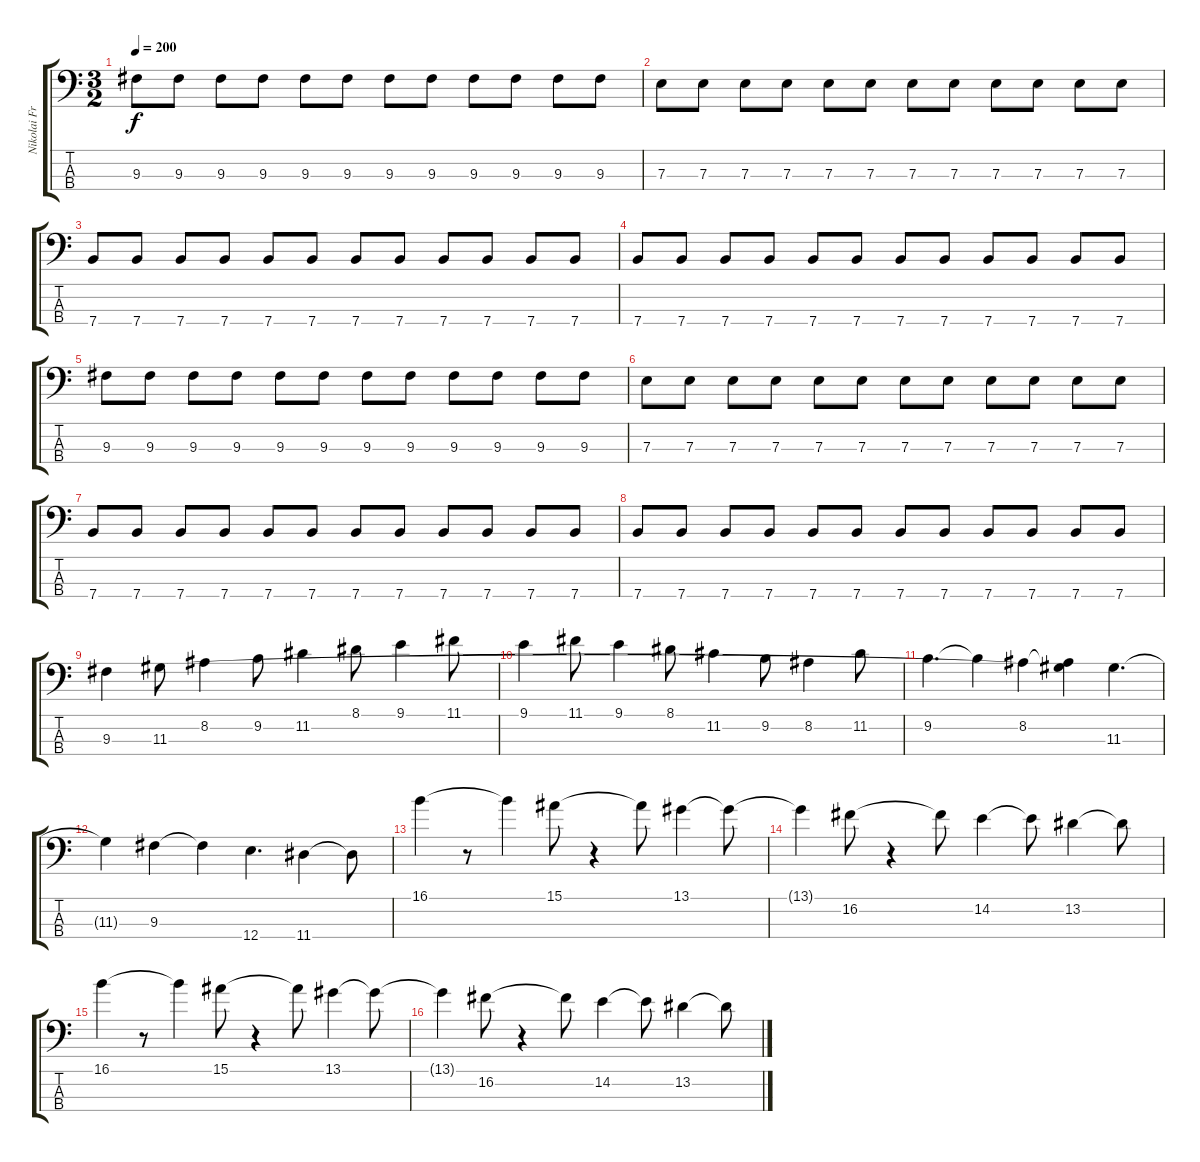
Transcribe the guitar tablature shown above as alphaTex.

\track ("Nikolai Fraiture" "Nikolai Fr") {instrument electricbasspick}
\staff {score tabs}
\tuning (G2 D2 A1 E1) {hide}
\ts (3 2)
\tempo 200
\clef f4
\ks c
9.3.8{dy f} 9.3.8 9.3.8 9.3.8 9.3.8 9.3.8 9.3.8 9.3.8 9.3.8 9.3.8 9.3.8 9.3.8 |
7.3.8 7.3.8 7.3.8 7.3.8 7.3.8 7.3.8 7.3.8 7.3.8 7.3.8 7.3.8 7.3.8 7.3.8 |
7.4.8 7.4.8 7.4.8 7.4.8 7.4.8 7.4.8 7.4.8 7.4.8 7.4.8 7.4.8 7.4.8 7.4.8 |
7.4.8 7.4.8 7.4.8 7.4.8 7.4.8 7.4.8 7.4.8 7.4.8 7.4.8 7.4.8 7.4.8 7.4.8 |
9.3.8 9.3.8 9.3.8 9.3.8 9.3.8 9.3.8 9.3.8 9.3.8 9.3.8 9.3.8 9.3.8 9.3.8 |
7.3.8 7.3.8 7.3.8 7.3.8 7.3.8 7.3.8 7.3.8 7.3.8 7.3.8 7.3.8 7.3.8 7.3.8 |
7.4.8 7.4.8 7.4.8 7.4.8 7.4.8 7.4.8 7.4.8 7.4.8 7.4.8 7.4.8 7.4.8 7.4.8 |
7.4.8 7.4.8 7.4.8 7.4.8 7.4.8 7.4.8 7.4.8 7.4.8 7.4.8 7.4.8 7.4.8 7.4.8 |
9.3.4 11.3.8 8.2.4 9.2.8 11.2.4 8.1.8 9.1.4 11.1.8 |
9.1.4 11.1.8 9.1.4 8.1.8 11.2.4 9.2.8 8.2.4 11.2.8 |
9.2.4{d} 9.2{t}.4 8.2.4 (8.2{t} 11.3{t}).4 11.3.4{d} |
11.3{t}.4 9.3.4 9.3{t}.4 12.4.4{d} 11.4.4 11.4{t}.8 |
16.1.4 r.8 16.1{t}.4 15.1.8 r.4 15.1{t}.8 13.1.4 13.1{t}.8 |
13.1{t}.4 16.2.8 r.4 16.2{t}.8 14.2.4 14.2{t}.8 13.2.4 13.2{t}.8 |
16.1.4 r.8 16.1{t}.4 15.1.8 r.4 15.1{t}.8 13.1.4 13.1{t}.8 |
13.1{t}.4 16.2.8 r.4 16.2{t}.8 14.2.4 14.2{t}.8 13.2.4 13.2{t}.8
